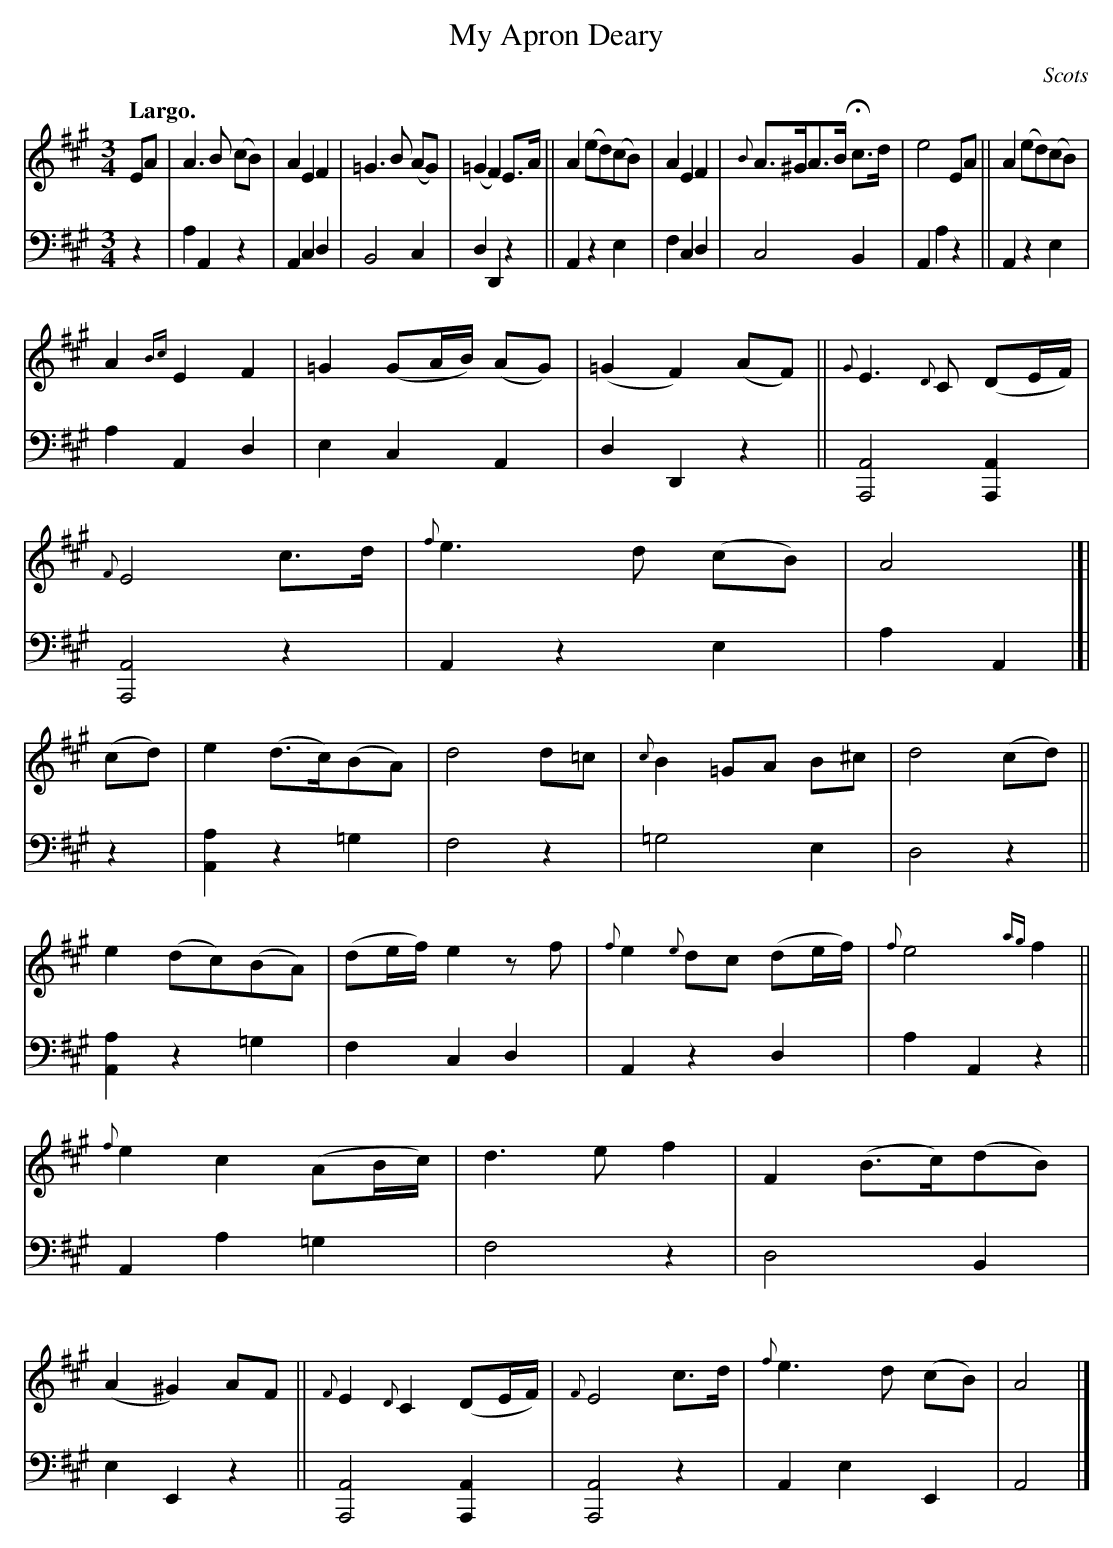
X:1
T: My Apron Deary
O: Scots
M: 3/4
L: 1/8
Q: "Largo."
K: A
V: 1 staves=2
EA |\
A3 B (cB) | A2 E2 F2 | =G3 B (AG) | (=G2 F2) E>A ||\
A2 (ed)(cB) | A2 E2 F2 | {B}A>^GA>B Hc>d | e4 EA ||\
A2 (ed)(cB) |
A2 {Bc}E2 F2 | =G2 (GA/B/) (AG) | (=G2 F2) (AF) ||\
{G}E3 {D}C (DE/F/) | {F}E4 c>d | {f}e3 d (cB) | A4 |[|\
(cd) |\
e2 (d>c)(BA) | d4 d=c | {c}B2 =GA B^c | d4 (cd) ||
e2 (dc)(BA) | (de/f/) e2 zf | {f}e2 {e}dc (de/f/) | {f}e4 {ag}f2 ||\
{f}e2 c2 (AB/c/) | d3 e f2 | F2 (B>c)(dB) | (A2 ^G2) AF ||\
{F}E2 {D}C2 (DE/F/) | {F}E4 c>d | {f}e3 d (cB) | A4 |]
V: 2 clef=bass middle=d
z2 |\
a2 A2 z2 | A2 c2 d2 | B4 c2 | d2 D2 z2 ||\
A2 z2 e2 | f2 c2 d2 | c4 B2 | A2 a2 z2 ||\
A2 z2 e2 |
a2 A2 d2 | e2 c2 A2 | d2 D2 z2 ||\
[A4A,4] [A2A,2] | [A4A,4] z2 | A2 z2 e2 | a2 A2 |[|\
z2 |\
[a2A2] z2 =g2 | f4 z2 | =g4 e2 | d4 z2 ||
[a2A2] z2 =g2 | f2 c2 d2 | A2 z2 d2 | a2 A2 z2 ||\
A2 a2 =g2 | f4 z2 | d4 B2 | e2 E2 z2 ||
[A4A,4] [A2A,2] | [A4A,4] z2 | A2 e2 E2 | A4 |]
